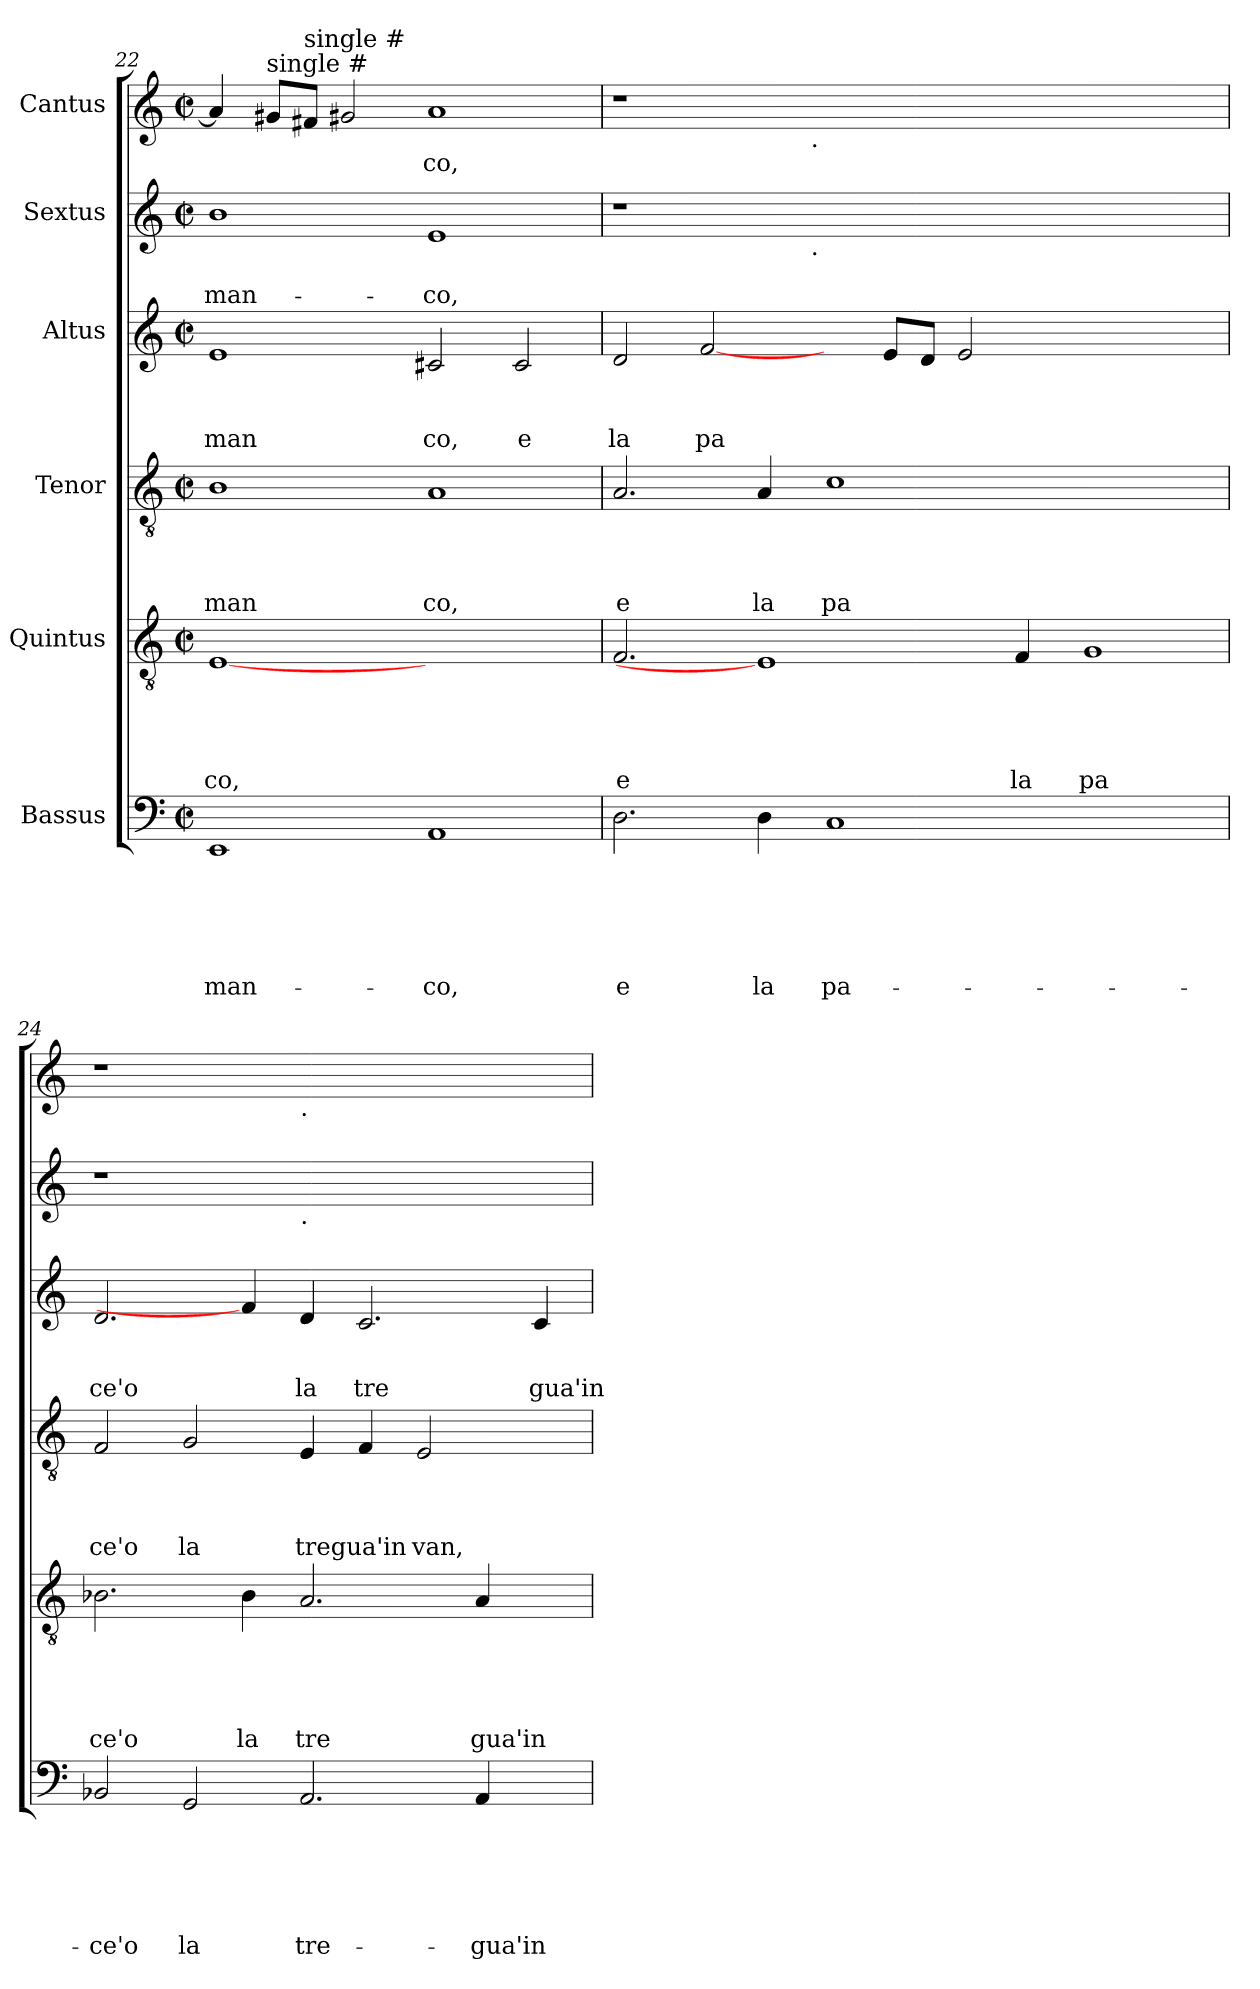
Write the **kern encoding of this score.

**kern	**text	**text	**text	**text	**text	**text	**kern	**text	**text	**text	**text	**text	**kern	**text	**text	**text	**text	**kern	**text	**text	**text	**kern	**text	**text	**kern	**text
*part6	*part6	*part6	*part6	*part6	*part6	*part6	*part5	*part5	*part5	*part5	*part5	*part5	*part4	*part4	*part4	*part4	*part4	*part3	*part3	*part3	*part3	*part2	*part2	*part2	*part1	*part1
*staff6	*staff6	*staff6	*staff6	*staff6	*staff6	*staff6	*staff5	*staff5	*staff5	*staff5	*staff5	*staff5	*staff4	*staff4	*staff4	*staff4	*staff4	*staff3	*staff3	*staff3	*staff3	*staff2	*staff2	*staff2	*staff1	*staff1
*I"Bassus	*	*	*	*	*	*	*I"Quintus	*	*	*	*	*	*I"Tenor	*	*	*	*	*I"Altus	*	*	*	*I"Sextus	*	*	*I"Cantus	*
*clefF4	*	*	*	*	*	*	*clefGv2	*	*	*	*	*	*clefGv2	*	*	*	*	*clefG2	*	*	*	*clefG2	*	*	*clefG2	*
*k[]	*	*	*	*	*	*	*k[]	*	*	*	*	*	*k[]	*	*	*	*	*k[]	*	*	*	*k[]	*	*	*k[]	*
*C:	*	*	*	*	*	*	*C:	*	*	*	*	*	*C:	*	*	*	*	*C:	*	*	*	*C:	*	*	*C:	*
*M2/2	*	*	*	*	*	*	*M2/2	*	*	*	*	*	*M2/2	*	*	*	*	*M2/2	*	*	*	*M2/2	*	*	*M2/2	*
*met(c|)	*	*	*	*	*	*	*met(c|)	*	*	*	*	*	*met(c|)	*	*	*	*	*met(c|)	*	*	*	*met(c|)	*	*	*met(c|)	*
=22	=22	=22	=22	=22	=22	=22	=22	=22	=22	=22	=22	=22	=22	=22	=22	=22	=22	=22	=22	=22	=22	=22	=22	=22	=22	=22
!	!	!	!	!	!	!LO:LY:b	!	!	!	!	!	!LO:LY:b	!	!	!	!	!LO:LY:b	!	!	!	!LO:LY:b	!	!	!LO:LY:b	!	!
1EE	.	.	.	.	.	man-	[1E	.	.	.	.	co,	1B	.	.	.	man	1e	.	.	man	1b	.	man-	4a/]	.
!	!	!	!	!	!	!	!	!	!	!	!	!	!	!	!	!	!	!	!	!	!	!	!	!	!LO:TX:a:t=single #	!
.	.	.	.	.	.	.	.	.	.	.	.	.	.	.	.	.	.	.	.	.	.	.	.	.	8g#/L	.
!	!	!	!	!	!	!	!	!	!	!	!	!	!	!	!	!	!	!	!	!	!	!	!	!	!LO:TX:a:t=single #	!
.	.	.	.	.	.	.	.	.	.	.	.	.	.	.	.	.	.	.	.	.	.	.	.	.	8f#/J	.
.	.	.	.	.	.	.	.	.	.	.	.	.	.	.	.	.	.	.	.	.	.	.	.	.	2g#X/	.
!	!	!	!	!	!	!LO:LY:b	!	!	!	!	!	!	!	!	!	!	!LO:LY:b	!	!	!	!LO:LY:b	!	!	!LO:LY:b	!	!LO:LY:b
1AA	.	.	.	.	.	-co,	1ryy	.	.	.	.	.	1A	.	.	.	co,	2c#X/	.	.	co,	1e	.	-co,	1a	co,
!	!	!	!	!	!	!	!	!	!	!	!	!	!	!	!	!	!	!	!	!	!LO:LY:b	!	!	!	!	!
.	.	.	.	.	.	.	.	.	.	.	.	.	.	.	.	.	.	2c#/	.	.	e	.	.	.	.	.
=23	=23	=23	=23	=23	=23	=23	=23	=23	=23	=23	=23	=23	=23	=23	=23	=23	=23	=23	=23	=23	=23	=23	=23	=23	=23	=23
!	!	!	!	!	!	!LO:LY:b	!	!	!	!	!	!LO:LY:b	!	!	!	!	!LO:LY:b	!	!	!	!LO:LY:b	!	!	!	!	!
*	*	*	*	*	*	*	*	*	*	*	*	*	*	*	*	*	*	*	*	*	*	*^	*	*	*^	*
2.D\	.	.	.	.	.	e	2.F/	.	.	.	.	e	2.A/	.	.	.	e	2d/	.	.	la	1r	2ryy	.	.	1r	2ryy	.
!	!	!	!	!	!	!	!	!	!	!	!	!	!	!	!	!	!	!	!	!	!LO:LY:b	!	!	!	!	!	!	!
.	.	.	.	.	.	.	.	.	.	.	.	.	.	.	.	.	.	[2f/	.	.	pa	.	4...ryy	.	.	.	4...ryy	.
!	!	!	!	!	!	!LO:LY:b	!	!	!	!	!	!	!	!	!	!	!LO:LY:b	!	!	!	!	!	!	!	!	!	!	!
4D\	.	.	.	.	.	la	1E]	.	.	.	.	.	4A/	.	.	.	la	.	.	.	.	.	.	.	.	.	.	.
!	!	!	!	!	!	!	!	!	!	!	!	!	!	!	!	!	!	!	!	!	!	!	!	!	!	!	!LO:TX:b:t=.	!
!	!	!	!	!	!	!	!	!	!	!	!	!	!	!	!	!	!	!	!	!	!	!	!LO:TX:b:t=.	!	!	!	!	!
.	.	.	.	.	.	.	.	.	.	.	.	.	.	.	.	.	.	.	.	.	.	.	1ryy	.	.	.	1ryy	.
!	!	!	!	!	!	!LO:LY:b	!	!	!	!	!	!	!	!	!	!	!LO:LY:b	!	!	!	!	!	!	!	!	!	!	!
1C	.	.	.	.	.	pa-	.	.	.	.	.	.	1c	.	.	.	pa	4ryy	.	.	.	0ryy	.	.	.	0ryy	.	.
.	.	.	.	.	.	.	.	.	.	.	.	.	.	.	.	.	.	8e/L	.	.	.	.	.	.	.	.	.	.
.	.	.	.	.	.	.	.	.	.	.	.	.	.	.	.	.	.	8d/J	.	.	.	.	.	.	.	.	.	.
.	.	.	.	.	.	.	.	.	.	.	.	.	.	.	.	.	.	2e/	.	.	.	.	.	.	.	.	.	.
!	!	!	!	!	!	!	!	!	!	!	!	!LO:LY:b	!	!	!	!	!	!	!	!	!	!	!	!	!	!	!	!
.	.	.	.	.	.	.	4F/	.	.	.	.	la	.	.	.	.	.	.	.	.	.	.	.	.	.	.	.	.
.	.	.	.	.	.	.	.	.	.	.	.	.	.	.	.	.	.	.	.	.	.	.	1ryy	.	.	.	1ryy	.
!	!	!	!	!	!	!	!	!	!	!	!	!LO:LY:b	!	!	!	!	!	!	!	!	!	!	!	!	!	!	!	!
1ryy	.	.	.	.	.	.	1G	.	.	.	.	pa	1ryy	.	.	.	.	1ryy	.	.	.	.	.	.	.	.	.	.
.	.	.	.	.	.	.	.	.	.	.	.	.	.	.	.	.	.	.	.	.	.	.	32ryy	.	.	.	32ryy	.
=24	=24	=24	=24	=24	=24	=24	=24	=24	=24	=24	=24	=24	=24	=24	=24	=24	=24	=24	=24	=24	=24	=24	=24	=24	=24	=24	=24	=24
!	!	!	!	!	!	!LO:LY:b	!	!	!	!	!	!LO:LY:b	!	!	!	!	!LO:LY:b	!	!	!	!LO:LY:b	!	!	!	!	!	!	!
*	*	*	*	*	*	*	*	*	*	*	*	*	*	*	*	*	*	*	*	*	*	*v	*v	*	*	*	*	*
*	*	*	*	*	*	*	*	*	*	*	*	*	*	*	*	*	*	*	*	*	*	*	*	*	*v	*v	*
2BB-X/	.	.	.	.	.	-ce'o	2.B-X\	.	.	.	.	ce'o	2F/	.	.	.	ce'o	2.d/	.	.	ce'o	1r	.	.	1r	.
!	!	!	!	!	!	!LO:LY:b	!	!	!	!	!	!	!	!	!	!	!LO:LY:b	!	!	!	!	!	!	!	!	!
2GG/	.	.	.	.	.	la	.	.	.	.	.	.	2G/	.	.	.	la	.	.	.	.	.	.	.	.	.
!	!	!	!	!	!	!	!	!	!	!	!	!LO:LY:b	!	!	!	!	!	!	!	!	!	!	!	!	!	!
.	.	.	.	.	.	.	4B-\	.	.	.	.	la	.	.	.	.	.	4f/]	.	.	.	.	.	.	.	.
!	!	!	!	!	!	!	!	!	!	!	!	!	!	!	!	!	!	!	!	!	!	!	!	!	!LO:TX:b:t=.	!
!	!	!	!	!	!	!	!	!	!	!	!	!	!	!	!	!	!	!	!	!	!	!LO:TX:b:t=.	!	!	!	!
!	!	!	!	!	!	!LO:LY:b	!	!	!	!	!	!LO:LY:b	!	!	!	!	!LO:LY:b	!	!	!	!LO:LY:b	!	!	!	!	!
2.AA/	.	.	.	.	.	tre-	2.A/	.	.	.	.	tre	4E/	.	.	.	tregua'in	4d/	.	.	la	1ryy	.	.	1ryy	.
!	!	!	!	!	!	!	!	!	!	!	!	!	!	!	!	!	!	!	!	!	!LO:LY:b	!	!	!	!	!
.	.	.	.	.	.	.	.	.	.	.	.	.	4F/	.	.	.	.	2.c/	.	.	tre	.	.	.	.	.
!	!	!	!	!	!	!	!	!	!	!	!	!	!	!	!	!	!LO:LY:b	!	!	!	!	!	!	!	!	!
.	.	.	.	.	.	.	.	.	.	.	.	.	2E/	.	.	.	van,	.	.	.	.	.	.	.	.	.
!	!	!	!	!	!	!LO:LY:b	!	!	!	!	!	!LO:LY:b	!	!	!	!	!	!	!	!	!	!	!	!	!	!
4AA/	.	.	.	.	.	-gua'in	4A/	.	.	.	.	gua'in	.	.	.	.	.	.	.	.	.	.	.	.	.	.
!	!	!	!	!	!	!	!	!	!	!	!	!	!	!	!	!	!	!	!	!	!LO:LY:b	!	!	!	!	!
4ryy	.	.	.	.	.	.	4ryy	.	.	.	.	.	4ryy	.	.	.	.	4c/	.	.	gua'in	4ryy	.	.	4ryy	.
=	=	=	=	=	=	=	=	=	=	=	=	=	=	=	=	=	=	=	=	=	=	=	=	=	=	=
*-	*-	*-	*-	*-	*-	*-	*-	*-	*-	*-	*-	*-	*-	*-	*-	*-	*-	*-	*-	*-	*-	*-	*-	*-	*-	*-
